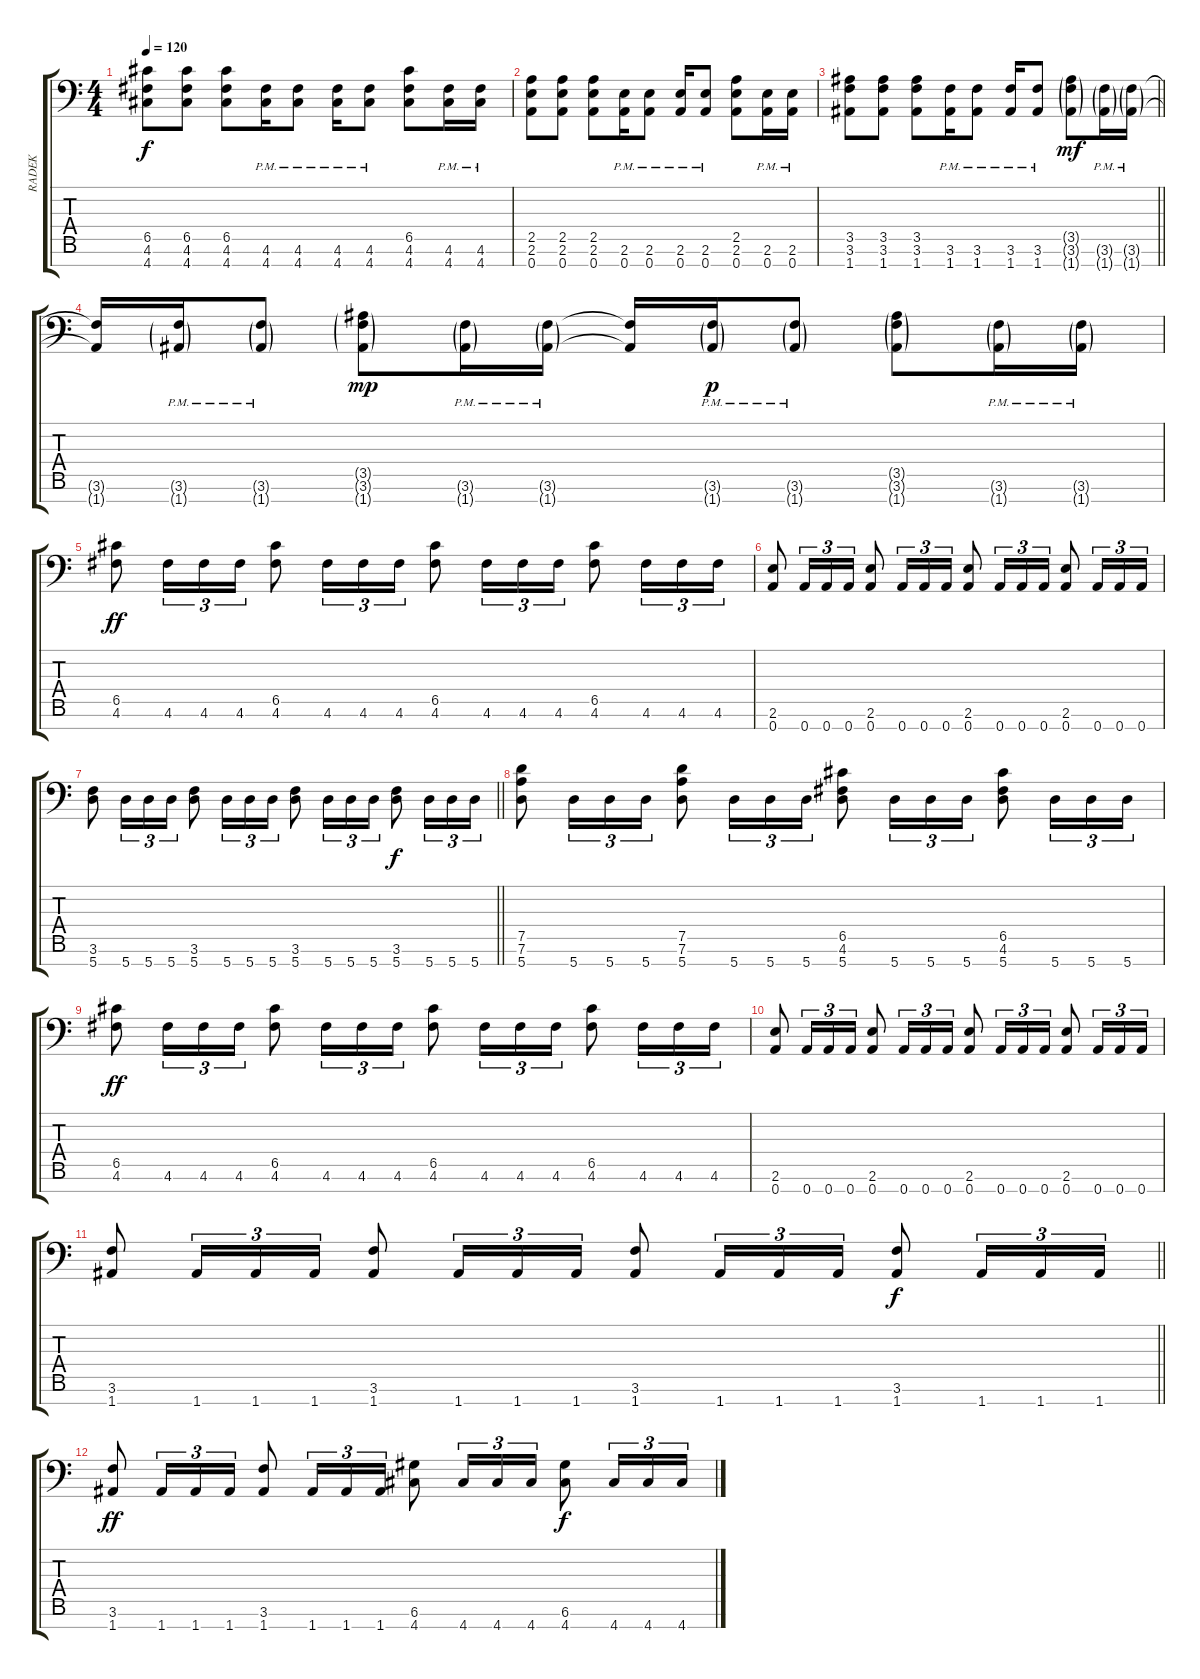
\track ("RADEK" "RADEK") {instrument distortionguitar}
\staff {score tabs}
\tuning (D4 A3 F3 C3 G2 D2 A1) {hide}
\ts (4 4)
\tempo 120
\clef f4
\ks c
(6.5 4.6 4.7).8{dy f} (6.5 4.6 4.7).8 (6.5 4.6 4.7).8 (4.6{pm} 4.7{pm}).16 (4.6{pm} 4.7{pm}).8 (4.6{pm} 4.7{pm}).16 (4.6{pm} 4.7{pm}).8 (6.5 4.6 4.7).8 (4.6{pm} 4.7{pm}).16 (4.6{pm} 4.7{pm}).16 |
(2.5 2.6 0.7).8 (2.5 2.6 0.7).8 (2.5 2.6 0.7).8 (2.6{pm} 0.7{pm}).16 (2.6{pm} 0.7{pm}).8 (2.6{pm} 0.7{pm}).16 (2.6{pm} 0.7{pm}).8 (2.5 2.6 0.7).8 (2.6{pm} 0.7{pm}).16 (2.6{pm} 0.7{pm}).16 |
\barLineRight lightlight
(3.5 3.6 1.7).8 (3.5 3.6 1.7).8 (3.5 3.6 1.7).8 (3.6 1.7{pm}).16 (3.6 1.7{pm}).8 (3.6 1.7{pm}).16 (3.6 1.7{pm}).8 (3.5{g} 3.6{g} 1.7{g}).8{dy mf} (3.6{g pm} 1.7{g pm}).16 (3.6{g pm} 1.7{g pm}).16 |
(3.6{t} 1.7{t}).16 (3.6{g} 1.7{g pm}).16 (3.6{g} 1.7{g pm}).8 (3.5{g} 3.6{g} 1.7{g}).8{dy mp} (3.6{g pm} 1.7{g pm}).16 (3.6{g pm} 1.7{g pm}).16 (3.6{t} 1.7{t}).16 (3.6{g} 1.7{g pm}).16{dy p} (3.6{g} 1.7{g pm}).8 (3.5{g} 3.6{g} 1.7{g}).8 (3.6{g pm} 1.7{g pm}).16 (3.6{g pm} 1.7{g pm}).16 |
(6.5 4.6).8{dy ff} 4.6.16{tu (3 2)} 4.6.16{tu (3 2)} 4.6.16{tu (3 2)} (6.5 4.6).8 4.6.16{tu (3 2)} 4.6.16{tu (3 2)} 4.6.16{tu (3 2)} (6.5 4.6).8 4.6.16{tu (3 2)} 4.6.16{tu (3 2)} 4.6.16{tu (3 2)} (6.5 4.6).8 4.6.16{tu (3 2)} 4.6.16{tu (3 2)} 4.6.16{tu (3 2)} |
(2.6 0.7).8 0.7.16{tu (3 2)} 0.7.16{tu (3 2)} 0.7.16{tu (3 2)} (2.6 0.7).8 0.7.16{tu (3 2)} 0.7.16{tu (3 2)} 0.7.16{tu (3 2)} (2.6 0.7).8 0.7.16{tu (3 2)} 0.7.16{tu (3 2)} 0.7.16{tu (3 2)} (2.6 0.7).8 0.7.16{tu (3 2)} 0.7.16{tu (3 2)} 0.7.16{tu (3 2)} |
\barLineRight lightlight
(3.6 5.7).8 5.7.16{tu (3 2)} 5.7.16{tu (3 2)} 5.7.16{tu (3 2)} (3.6 5.7).8 5.7.16{tu (3 2)} 5.7.16{tu (3 2)} 5.7.16{tu (3 2)} (3.6 5.7).8 5.7.16{tu (3 2)} 5.7.16{tu (3 2)} 5.7.16{tu (3 2)} (3.6 5.7).8{dy f} 5.7.16{tu (3 2)} 5.7.16{tu (3 2)} 5.7.16{tu (3 2)} |
(7.5 7.6 5.7).8 5.7.16{tu (3 2)} 5.7.16{tu (3 2)} 5.7.16{tu (3 2)} (7.5 7.6 5.7).8 5.7.16{tu (3 2)} 5.7.16{tu (3 2)} 5.7.16{tu (3 2)} (6.5 4.6 5.7).8 5.7.16{tu (3 2)} 5.7.16{tu (3 2)} 5.7.16{tu (3 2)} (6.5 4.6 5.7).8 5.7.16{tu (3 2)} 5.7.16{tu (3 2)} 5.7.16{tu (3 2)} |
(6.5 4.6).8{dy ff} 4.6.16{tu (3 2)} 4.6.16{tu (3 2)} 4.6.16{tu (3 2)} (6.5 4.6).8 4.6.16{tu (3 2)} 4.6.16{tu (3 2)} 4.6.16{tu (3 2)} (6.5 4.6).8 4.6.16{tu (3 2)} 4.6.16{tu (3 2)} 4.6.16{tu (3 2)} (6.5 4.6).8 4.6.16{tu (3 2)} 4.6.16{tu (3 2)} 4.6.16{tu (3 2)} |
(2.6 0.7).8 0.7.16{tu (3 2)} 0.7.16{tu (3 2)} 0.7.16{tu (3 2)} (2.6 0.7).8 0.7.16{tu (3 2)} 0.7.16{tu (3 2)} 0.7.16{tu (3 2)} (2.6 0.7).8 0.7.16{tu (3 2)} 0.7.16{tu (3 2)} 0.7.16{tu (3 2)} (2.6 0.7).8 0.7.16{tu (3 2)} 0.7.16{tu (3 2)} 0.7.16{tu (3 2)} |
\barLineRight lightlight
(3.6 1.7).8 1.7.16{tu (3 2)} 1.7.16{tu (3 2)} 1.7.16{tu (3 2)} (3.6 1.7).8 1.7.16{tu (3 2)} 1.7.16{tu (3 2)} 1.7.16{tu (3 2)} (3.6 1.7).8 1.7.16{tu (3 2)} 1.7.16{tu (3 2)} 1.7.16{tu (3 2)} (3.6 1.7).8{dy f} 1.7.16{tu (3 2)} 1.7.16{tu (3 2)} 1.7.16{tu (3 2)} |
(3.6 1.7).8{dy ff} 1.7.16{tu (3 2)} 1.7.16{tu (3 2)} 1.7.16{tu (3 2)} (3.6 1.7).8 1.7.16{tu (3 2)} 1.7.16{tu (3 2)} 1.7.16{tu (3 2)} (6.6 4.7).8 4.7.16{tu (3 2)} 4.7.16{tu (3 2)} 4.7.16{tu (3 2)} (6.6 4.7).8{dy f} 4.7.16{tu (3 2)} 4.7.16{tu (3 2)} 4.7.16{tu (3 2)}
